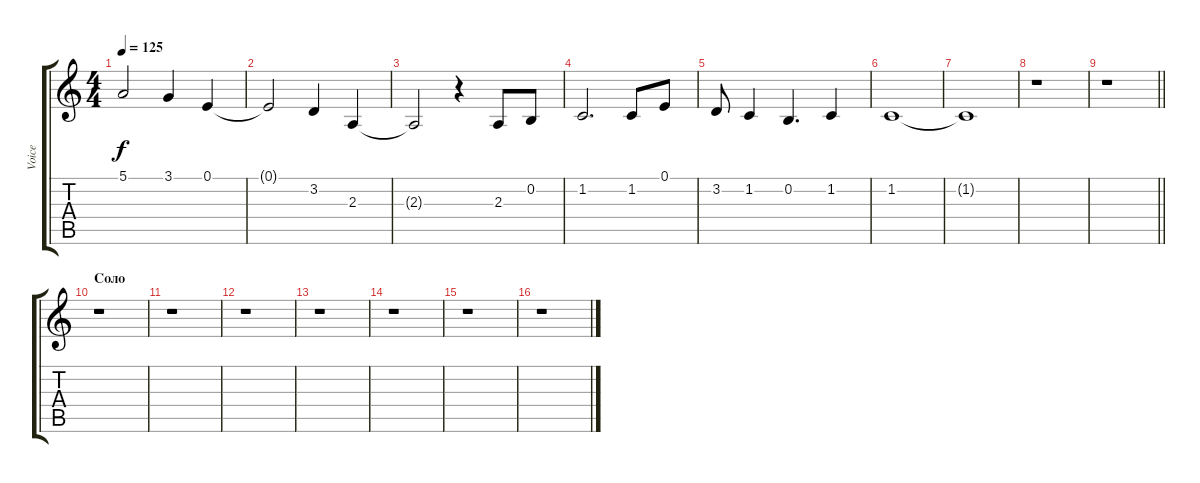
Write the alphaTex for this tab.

\track ("Voice" "Voice") {instrument altosax}
\staff {score tabs}
\tuning (E4 B3 G3 D3 A2 E2) {hide}
\ts (4 4)
\tempo 125
\clef g2
\ks c
5.1{t}.2{dy f} 3.1.4 0.1.4 |
0.1{t}.2 3.2.4 2.3.4 |
2.3{t}.2 r.4 2.3.8 0.2.8 |
1.2.2{d} 1.2.8 0.1.8 |
3.2.8 1.2.4 0.2.4{d} 1.2.4 |
1.2.1 |
1.2{t}.1{volume 1} |
r.1 |
\barLineRight lightlight
r.1{volume 16} |
\section ("" "Соло")
r.1 |
r.1 |
r.1 |
r.1 |
r.1 |
r.1 |
r.1
